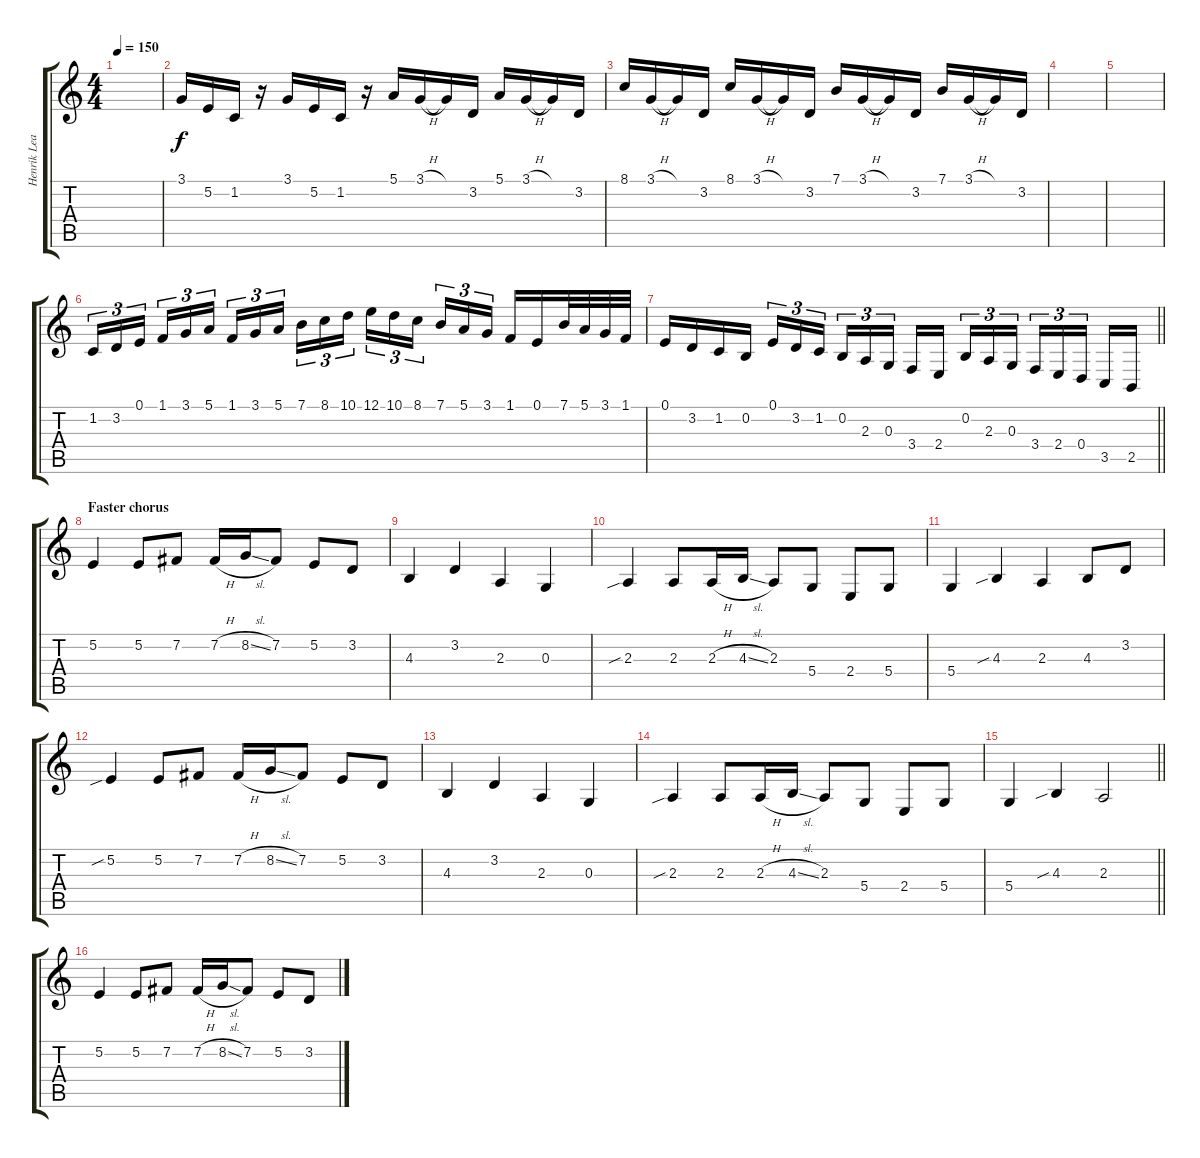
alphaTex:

\track ("Henrik Lead" "Henrik Lea") {instrument lead1square}
\staff {score tabs}
\tuning (E4 B3 G3 D3 A2 E2) {hide}
\ts (4 4)
\tempo 150
\clef g2
\ks c
|
3.1.16 5.2.16 1.2.16 r.16 3.1.16 5.2.16 1.2.16 r.16 5.1.16 3.1{h}.16 3.1{t}.16 3.2.16 5.1.16 3.1{h}.16 3.1{t}.16 3.2.16 |
8.1.16 3.1{h}.16 3.1{t}.16 3.2.16 8.1.16 3.1{h}.16 3.1{t}.16 3.2.16 7.1.16 3.1{h}.16 3.1{t}.16 3.2.16 7.1.16 3.1{h}.16 3.1{t}.16 3.2.16 |
|
|
1.2.16{tu (3 2)} 3.2.16{tu (3 2)} 0.1.16{tu (3 2) beam splitsecondary} 1.1.16{tu (3 2)} 3.1.16{tu (3 2)} 5.1.16{tu (3 2)} 1.1.16{tu (3 2)} 3.1.16{tu (3 2)} 5.1.16{tu (3 2) beam splitsecondary} 7.1.16{tu (3 2)} 8.1.16{tu (3 2)} 10.1.16{tu (3 2)} 12.1.16{tu (3 2)} 10.1.16{tu (3 2)} 8.1.16{tu (3 2) beam splitsecondary} 7.1.16{tu (3 2)} 5.1.16{tu (3 2)} 3.1.16{tu (3 2)} 1.1.16 0.1.16 7.1.32 5.1.32 3.1.32 1.1.32 |
\barLineRight lightlight
0.1.16 3.2.16 1.2.16 0.2.16 0.1.16{tu (3 2)} 3.2.16{tu (3 2)} 1.2.16{tu (3 2) beam splitsecondary} 0.2.16{tu (3 2)} 2.3.16{tu (3 2)} 0.3.16{tu (3 2)} 3.4.16 2.4.16{beam splitsecondary} 0.2.16{tu (3 2)} 2.3.16{tu (3 2)} 0.3.16{tu (3 2)} 3.4.16{tu (3 2)} 2.4.16{tu (3 2)} 0.4.16{tu (3 2) beam splitsecondary} 3.5.16 2.5.16 |
\section ("" "Faster chorus")
5.2.4 5.2.8 7.2.8 7.2{h}.16 8.2{sl}.16 7.2.8 5.2.8 3.2.8 |
4.3.4 3.2.4 2.3.4 0.3.4 |
2.3{sib}.4 2.3.8 2.3{h}.16 4.3{sl}.16 2.3.8 5.4.8 2.4.8 5.4.8 |
5.4.4 4.3{sib}.4 2.3.4 4.3.8 3.2.8 |
5.2{sib}.4 5.2.8 7.2.8 7.2{h}.16 8.2{sl}.16 7.2.8 5.2.8 3.2.8 |
4.3.4 3.2.4 2.3.4 0.3.4 |
2.3{sib}.4 2.3.8 2.3{h}.16 4.3{sl}.16 2.3.8 5.4.8 2.4.8 5.4.8 |
\barLineRight lightlight
5.4.4 4.3{sib}.4 2.3.2 |
5.2.4 5.2.8 7.2.8 7.2{h}.16 8.2{sl}.16 7.2.8 5.2.8 3.2.8
